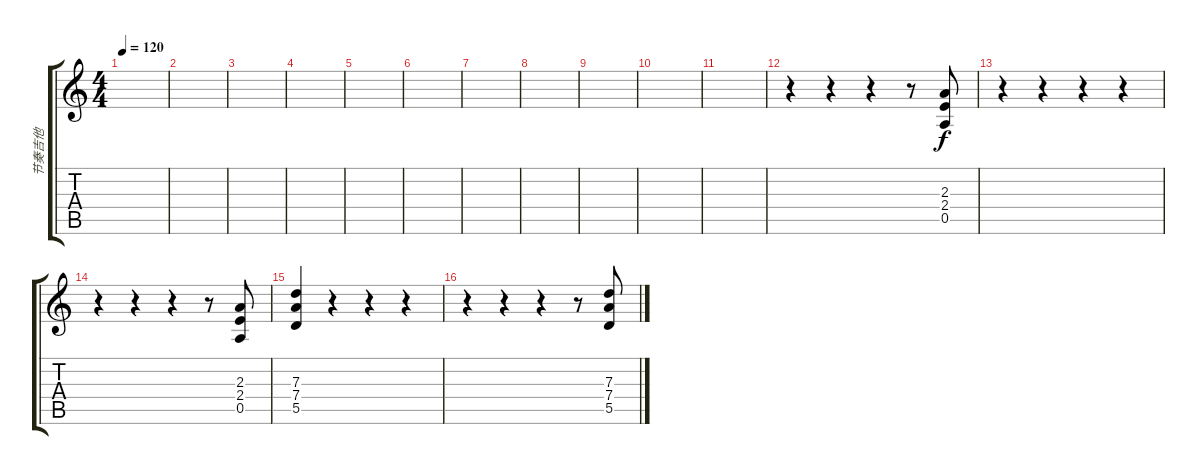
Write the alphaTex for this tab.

\track ("节奏吉他" "节奏吉他") {instrument distortionguitar}
\staff {score tabs}
\tuning (E4 B3 G3 D3 A2 E2) {hide}
\ts (4 4)
\tempo 120
\clef g2
\ks c
|
|
|
|
|
|
|
|
|
|
|
r.4 r.4 r.4 r.8 (2.3 2.4 0.5).8 |
r.4 r.4 r.4 r.4 |
r.4 r.4 r.4 r.8 (2.3 2.4 0.5).8 |
(7.3 7.4 5.5).4 r.4 r.4 r.4 |
r.4 r.4 r.4 r.8 (7.3 7.4 5.5).8
